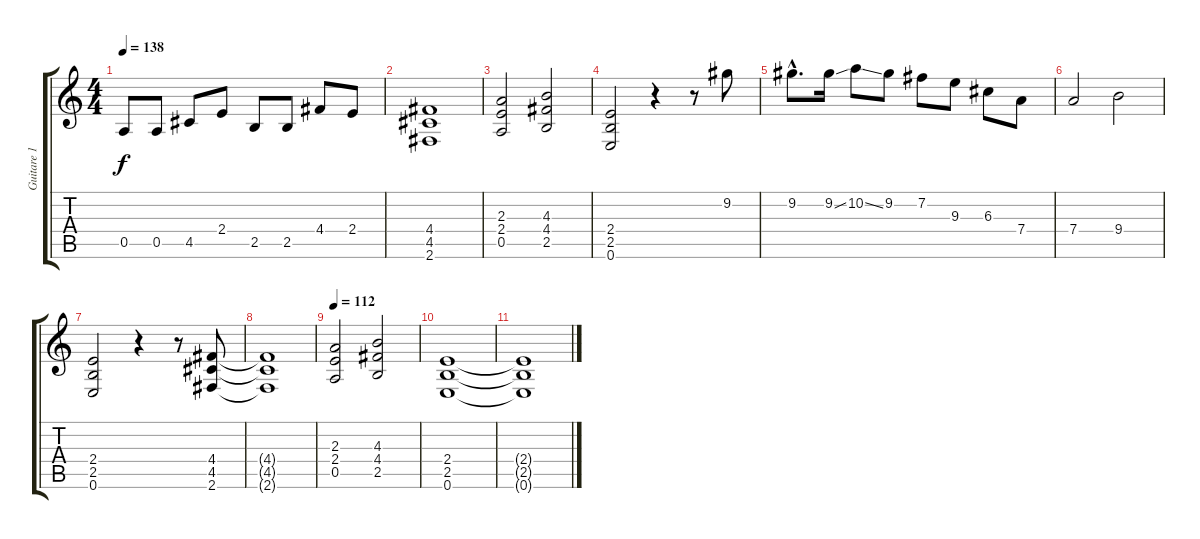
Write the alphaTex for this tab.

\track ("Guitare 1" "Guitare 1") {instrument distortionguitar}
\staff {score tabs}
\tuning (E4 B3 G3 D3 A2 E2) {hide}
\ts (4 4)
\tempo 138
\clef g2
\ks c
0.5.8{dy f} 0.5.8 4.5.8 2.4.8 2.5.8 2.5.8 4.4.8 2.4.8 |
(4.4 4.5 2.6).1 |
(2.3 2.4 0.5).2 (4.3 4.4 2.5).2 |
(2.4 2.5 0.6).2 r.4 r.8 9.2.8 |
9.2{hac}.8{d} 9.2{ss}.16 10.2{ss}.8 9.2.8 7.2.8 9.3.8 6.3.8 7.4.8 |
7.4.2 9.4.2 |
(2.4 2.5 0.6).2 r.4 r.8 (4.4 4.5 2.6).8 |
(4.4{t} 4.5{t} 2.6{t}).1 |
\tempo 112
(2.3 2.4 0.5).2 (4.3 4.4 2.5).2 |
(2.4 2.5 0.6).1 |
(2.4{t} 2.5{t} 0.6{t}).1
